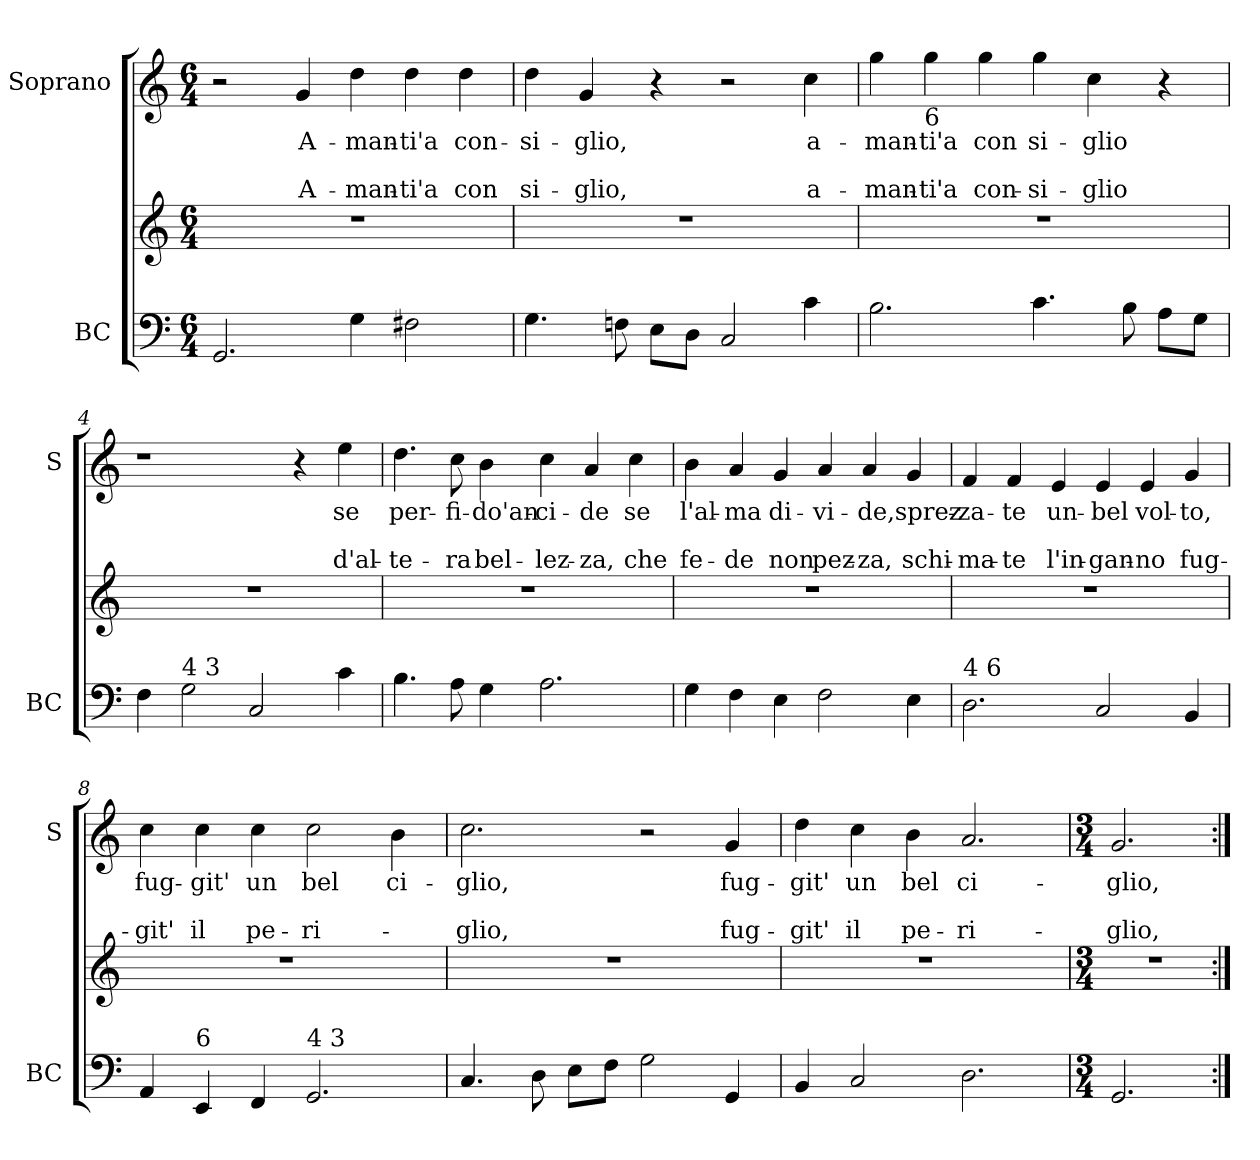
**kern	**kern	**kern	**text	**text	**text
*part2	*part2	*part1	*part1	*part1	*part1
*staff3	*staff2	*staff1	*staff1	*staff1	*staff1
*I"BC	*	*I"Soprano	*	*	*
*I'BC	*	*I'S	*	*	*
*clefF4	*clefG2	*clefG2	*	*	*
*k[]	*k[]	*k[]	*	*	*
*C:	*C:	*C:	*	*	*
*M6/4	*M6/4	*M6/4	*	*	*
=1	=1	=1	=1	=1	=1
2.GG/	1.r	2r	.	.	.
!	!	!	!LO:LY:b	!	!LO:LY:b
.	.	4g/	A-	.	A-
!	!	!	!LO:LY:b	!	!LO:LY:b
4G\	.	4dd\	-man-	.	-man-
!	!	!	!LO:LY:b	!	!LO:LY:b
2F#X\	.	4dd\	-ti'a	.	-ti'a
!	!	!	!LO:LY:b	!	!LO:LY:b
.	.	4dd\	con-	.	con
=2	=2	=2	=2	=2	=2
!	!	!	!LO:LY:b	!	!LO:LY:b
4.G\	1.r	4dd\	-si-	.	si-
!	!	!	!LO:LY:b	!	!LO:LY:b
.	.	4g/	-glio,	.	-glio,
8Fni\	.	.	.	.	.
8E\L	.	4r	.	.	.
8D\J	.	.	.	.	.
2C/	.	2r	.	.	.
!	!	!	!LO:LY:b	!	!LO:LY:b
4c\	.	4cc\	a-	.	a-
=3	=3	=3	=3	=3	=3
!	!	!	!LO:LY:b	!	!LO:LY:b
2.B\	1.r	4gg\	-man-	.	-man-
!	!	!LO:TX:b:t=6	!	!	!
!	!	!	!LO:LY:b	!	!LO:LY:b
.	.	4gg\	-ti'a	.	-ti'a
!	!	!	!LO:LY:b	!	!LO:LY:b
.	.	4gg\	con	.	con-
!	!	!	!LO:LY:b	!	!LO:LY:b
4.c\	.	4gg\	si-	.	-si-
!	!	!	!LO:LY:b	!	!LO:LY:b
.	.	4cc\	-glio	.	-glio
8B\	.	.	.	.	.
8A\L	.	4r	.	.	.
8G\J	.	.	.	.	.
!!LO:LB:g=z
=4	=4	=4	=4	=4	=4
4F\	1.r	1r	.	.	.
!LO:TX:a:t=4  3	!	!	!	!	!
2G\	.	.	.	.	.
2C/	.	.	.	.	.
.	.	4r	.	.	.
!	!	!	!LO:LY:b	!	!LO:LY:b
4c\	.	4ee\	se	.	d'al-
=5	=5	=5	=5	=5	=5
!	!	!	!LO:LY:b	!	!LO:LY:b
4.B\	1.r	4.dd\	per-	.	-te-
!	!	!	!LO:LY:b	!	!LO:LY:b
8A\	.	8cc\	-fi-	.	-ra
!	!	!	!LO:LY:b	!	!LO:LY:b
4G\	.	4b\	-do'an-	.	bel-
!	!	!	!LO:LY:b	!	!LO:LY:b
2.A\	.	4cc\	-ci-	.	-lez-
!	!	!	!LO:LY:b	!	!LO:LY:b
.	.	4a/	-de	.	-za,
!	!	!	!LO:LY:b	!	!LO:LY:b
.	.	4cc\	se	.	che
=6	=6	=6	=6	=6	=6
!	!	!	!LO:LY:b	!	!LO:LY:b
4G\	1.r	4b\	l'al-	.	fe-
!	!	!	!LO:LY:b	!	!LO:LY:b
4F\	.	4a/	-ma	.	-de
!	!	!	!LO:LY:b	!	!LO:LY:b
4E\	.	4g/	di-	.	non
!	!	!	!LO:LY:b	!	!LO:LY:b
2F\	.	4a/	-vi-	.	pez-
!	!	!	!LO:LY:b	!	!LO:LY:b
.	.	4a/	-de,	.	-za,
!	!	!	!LO:LY:b	!	!LO:LY:b
4E\	.	4g/	sprez-	.	schi-
=7	=7	=7	=7	=7	=7
!LO:TX:a:t=4   6	!	!	!	!	!
!	!	!	!LO:LY:b	!	!LO:LY:b
2.D\	1.r	4f/	-za-	.	-ma-
!	!	!	!LO:LY:b	!	!LO:LY:b
.	.	4f/	-te	.	-te
!	!	!	!LO:LY:b	!	!LO:LY:b
.	.	4e/	un-	.	l'in-
!	!	!	!LO:LY:b	!	!LO:LY:b
2C/	.	4e/	-bel	.	-gan-
!	!	!	!LO:LY:b	!	!LO:LY:b
.	.	4e/	vol-	.	-no
!	!	!	!LO:LY:b	!	!LO:LY:b
4BB/	.	4g/	-to,	.	fug-
!!LO:LB:g=z
=8	=8	=8	=8	=8	=8
!	!	!	!LO:LY:b	!	!LO:LY:b
4AA/	1.r	4cc\	fug-	.	-git'
!LO:TX:a:t=6	!	!	!	!	!
!	!	!	!LO:LY:b	!	!LO:LY:b
4EE/	.	4cc\	-git'	.	il
!	!	!	!LO:LY:b	!	!LO:LY:b
4FF/	.	4cc\	un	.	pe-
!LO:TX:a:t=4   3	!	!	!	!	!
!	!	!	!LO:LY:b	!	!LO:LY:b
2.GG/	.	2cc\	bel	.	-ri-
!	!	!	!LO:LY:b	!	!
.	.	4b\	ci-	.	.
=9	=9	=9	=9	=9	=9
!	!	!	!LO:LY:b	!	!LO:LY:b
4.C/	1.r	2.cc\	-glio,	.	-glio,
8D\	.	.	.	.	.
8E\L	.	.	.	.	.
8F\J	.	.	.	.	.
2G\	.	2r	.	.	.
!	!	!	!LO:LY:b	!	!LO:LY:b
4GG/	.	4g/	fug-	.	fug-
=10	=10	=10	=10	=10	=10
!	!	!	!LO:LY:b	!	!LO:LY:b
4BB/	1.r	4dd\	-git'	.	-git'
!	!	!	!LO:LY:b	!	!LO:LY:b
2C/	.	4cc\	un	.	il
!	!	!	!LO:LY:b	!	!LO:LY:b
.	.	4b\	bel	.	pe-
!	!	!	!LO:LY:b	!	!LO:LY:b
2.D\	.	2.a/	ci-	.	-ri-
=11	=11	=11	=11	=11	=11
*M3/4	*M3/4	*M3/4	*	*	*
!	!	!	!LO:LY:b	!	!LO:LY:b
2.GG/	2.r	2.g/	-glio,	.	-glio,
=:|!	=:|!	=:|!	=:|!	=:|!	=:|!
*-	*-	*-	*-	*-	*-
